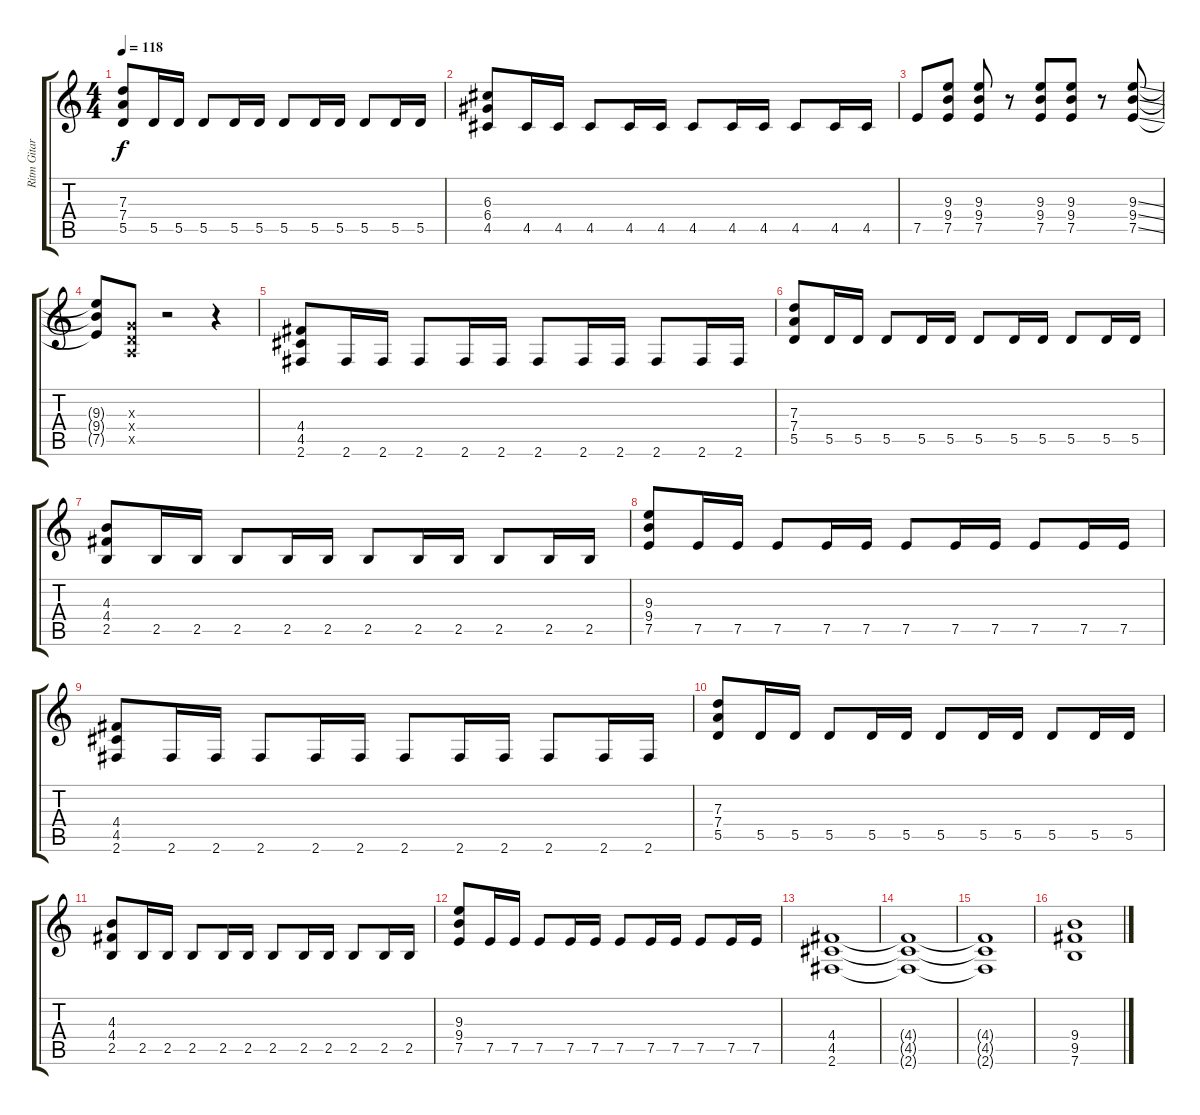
\track ("Ritm Gitar" "Ritm Gitar") {instrument distortionguitar}
\staff {score tabs}
\tuning (E4 B3 G3 D3 A2 E2) {hide}
\ts (4 4)
\tempo 118
\clef g2
\ks c
(7.3 7.4 5.5).8{dy f} 5.5.16 5.5.16 5.5.8 5.5.16 5.5.16 5.5.8 5.5.16 5.5.16 5.5.8 5.5.16 5.5.16 |
(6.3 6.4 4.5).8 4.5.16 4.5.16 4.5.8 4.5.16 4.5.16 4.5.8 4.5.16 4.5.16 4.5.8 4.5.16 4.5.16 |
7.5.8 (9.3 9.4 7.5).8 (9.3 9.4 7.5).8 r.8 (9.3 9.4 7.5).8 (9.3 9.4 7.5).8 r.8 (9.3{ss} 9.4{ss} 7.5{ss}).8 |
(9.3{t} 9.4{t} 7.5{t}).8 (0.3{x} 0.4{x} 0.5{x}).8 r.2 r.4 |
(4.4 4.5 2.6).8 2.6.16 2.6.16 2.6.8 2.6.16 2.6.16 2.6.8 2.6.16 2.6.16 2.6.8 2.6.16 2.6.16 |
(7.3 7.4 5.5).8 5.5.16 5.5.16 5.5.8 5.5.16 5.5.16 5.5.8 5.5.16 5.5.16 5.5.8 5.5.16 5.5.16 |
(4.3 4.4 2.5).8 2.5.16 2.5.16 2.5.8 2.5.16 2.5.16 2.5.8 2.5.16 2.5.16 2.5.8 2.5.16 2.5.16 |
(9.3 9.4 7.5).8 7.5.16 7.5.16 7.5.8 7.5.16 7.5.16 7.5.8 7.5.16 7.5.16 7.5.8 7.5.16 7.5.16 |
(4.4 4.5 2.6).8 2.6.16 2.6.16 2.6.8 2.6.16 2.6.16 2.6.8 2.6.16 2.6.16 2.6.8 2.6.16 2.6.16 |
(7.3 7.4 5.5).8 5.5.16 5.5.16 5.5.8 5.5.16 5.5.16 5.5.8 5.5.16 5.5.16 5.5.8 5.5.16 5.5.16 |
(4.3 4.4 2.5).8 2.5.16 2.5.16 2.5.8 2.5.16 2.5.16 2.5.8 2.5.16 2.5.16 2.5.8 2.5.16 2.5.16 |
(9.3 9.4 7.5).8 7.5.16 7.5.16 7.5.8 7.5.16 7.5.16 7.5.8 7.5.16 7.5.16 7.5.8 7.5.16 7.5.16 |
(4.4 4.5 2.6).1 |
(4.4{t} 4.5{t} 2.6{t}).1 |
(4.4{t} 4.5{t} 2.6{t}).1 |
(9.4 9.5 7.6).1
